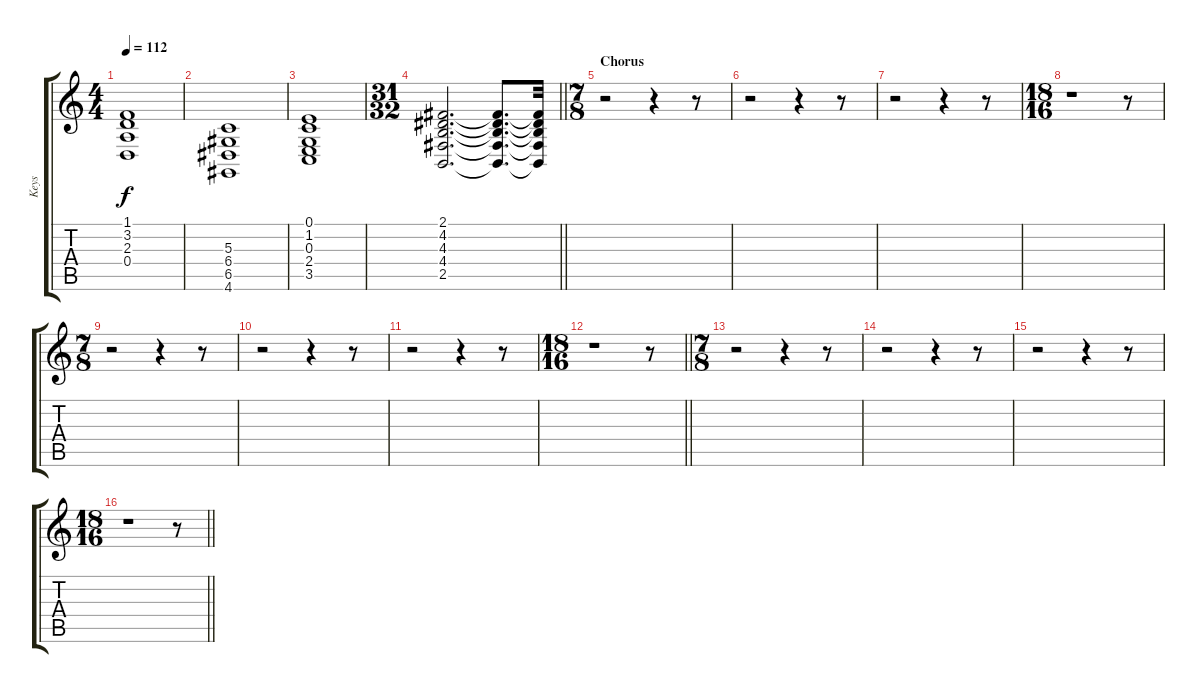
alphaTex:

\track ("Keys" "Keys") {instrument stringensemble1}
\staff {score tabs}
\tuning (E4 B3 G3 D3 A2 E2) {hide}
\ts (4 4)
\tempo 112
\clef g2
\ks c
(1.1 3.2 2.3 0.4).1{dy f} |
(5.3 6.4 6.5 4.6).1 |
(0.1 1.2 0.3 2.4 3.5).1 |
\ts (31 32)
\barLineRight lightlight
(2.1 4.2 4.3 4.4 2.5).2{d} (2.1{t} 4.2{t} 4.3{t} 4.4{t} 2.5{t}).8{d} (2.1{t} 4.2{t} 4.3{t} 4.4{t} 2.5{t}).32 |
\ts (7 8)
\section ("" "Chorus")
r.2 r.4 r.8 |
r.2 r.4 r.8 |
r.2 r.4 r.8 |
\ts (18 16)
r.1 r.8 |
\ts (7 8)
r.2 r.4 r.8 |
r.2 r.4 r.8 |
r.2 r.4 r.8 |
\ts (18 16)
\barLineRight lightlight
r.1 r.8 |
\ts (7 8)
r.2 r.4 r.8 |
r.2 r.4 r.8 |
r.2 r.4 r.8 |
\ts (18 16)
\barLineRight lightlight
r.1 r.8
